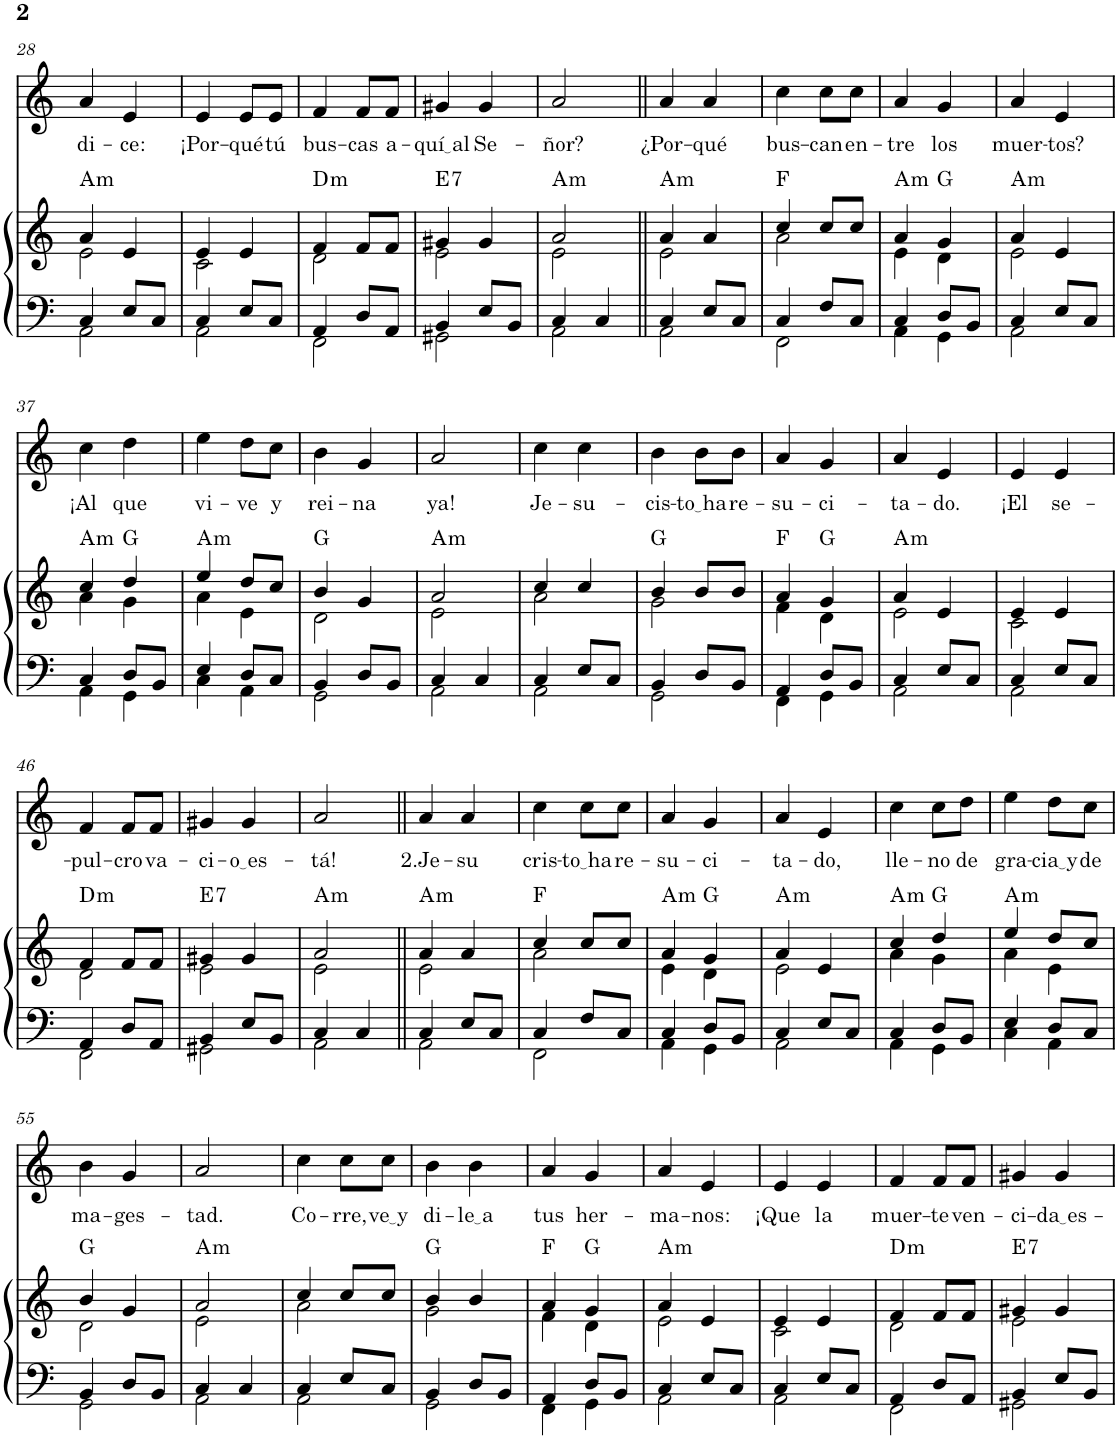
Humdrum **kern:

**kern	**kern	**harte	**kern	**text
*part2	*part2	*part2	*part1	*part1
*staff3	*staff2	*	*staff1	*staff1
*I"Órgano	*	*	*I"Soprano	*
!!LO:PB:g=z
*clefF4	*clefG2	*	*clefG2	*
*k[]	*k[]	*	*k[]	*
*M2/4	*M2/4	*	*M2/4	*
=28	=28	=28	=28	=28
*^	*^	*	*	*
!	!	!	!	!LO:H:kt=m	!	!LO:LY:b
4C/	2AA\	4a/	2e\	A:min	4a/	di-
!	!	!	!	!	!	!LO:LY:b
8E/L	.	4e/	.	.	4e/	-ce:
8C/J	.	.	.	.	.	.
=29	=29	=29	=29	=29	=29	=29
!	!	!	!	!	!	!LO:LY:b
4C/	2AA\	4e/	2c\	.	4e/	¡Por-
!	!	!	!	!	!	!LO:LY:b
8E/L	.	4e/	.	.	8e/L	-qué
!	!	!	!	!	!	!LO:LY:b
8C/J	.	.	.	.	8e/J	tú
=30	=30	=30	=30	=30	=30	=30
!	!	!	!	!LO:H:kt=m	!	!LO:LY:b
4AA/	2FF\	4f/	2d\	D:min	4f/	bus-
!	!	!	!	!	!	!LO:LY:b
8D/L	.	8f/L	.	.	8f/L	-cas
!	!	!	!	!	!	!LO:LY:b
8AA/J	.	8f/J	.	.	8f/J	a-
=31	=31	=31	=31	=31	=31	=31
!	!	!	!	!LO:H:kt=7	!	!LO:LY:b
4BB/	2GG#X\	4g#X/	2e\	E:7	4g#X/	quí al
!	!	!	!	!	!	!LO:LY:b
8E/L	.	4g#/	.	.	4g#/	Se-
8BB/J	.	.	.	.	.	.
=32	=32	=32	=32	=32	=32	=32
!	!	!	!	!LO:H:kt=m	!	!LO:LY:b
4C/	2AA\	2a/	2e\	A:min	2a/	-ñor?
4C/	.	.	.	.	.	.
=33||	=33||	=33||	=33||	=33||	=33||	=33||
*k[]	*	*k[]	*	*	*k[]	*
!	!	!	!	!LO:H:kt=m	!	!LO:LY:b
4C/	2AA\	4a/	2e\	A:min	4a/	¿Por-
!	!	!	!	!	!	!LO:LY:b
8E/L	.	4a/	.	.	4a/	-qué
8C/J	.	.	.	.	.	.
=34	=34	=34	=34	=34	=34	=34
!	!	!	!	!	!	!LO:LY:b
4C/	2FF\	4cc/	2a\	F:maj	4cc\	bus-
!	!	!	!	!	!	!LO:LY:b
8F/L	.	8cc/L	.	.	8cc\L	-can
!	!	!	!	!	!	!LO:LY:b
8C/J	.	8cc/J	.	.	8cc\J	en-
=35	=35	=35	=35	=35	=35	=35
!	!	!	!	!LO:H:kt=m	!	!LO:LY:b
4C/	4AA\	4a/	4e\	A:min	4a/	-tre
!	!	!	!	!	!	!LO:LY:b
8D/L	4GG\	4g/	4d\	G:maj	4g/	los
8BB/J	.	.	.	.	.	.
=36	=36	=36	=36	=36	=36	=36
!	!	!	!	!LO:H:kt=m	!	!LO:LY:b
4C/	2AA\	4a/	2e\	A:min	4a/	muer-
!	!	!	!	!	!	!LO:LY:b
8E/L	.	4e/	.	.	4e/	-tos?
8C/J	.	.	.	.	.	.
!!LO:LB:g=z
=37	=37	=37	=37	=37	=37	=37
!	!	!	!	!LO:H:kt=m	!	!LO:LY:b
4C/	4AA\	4cc/	4a\	A:min	4cc\	¡Al
!	!	!	!	!	!	!LO:LY:b
8D/L	4GG\	4dd/	4g\	G:maj	4dd\	que
8BB/J	.	.	.	.	.	.
=38	=38	=38	=38	=38	=38	=38
!	!	!	!	!LO:H:kt=m	!	!LO:LY:b
4E/	4C\	4ee/	4a\	A:min	4ee\	vi-
!	!	!	!	!	!	!LO:LY:b
8D/L	4AA\	8dd/L	4e\	.	8dd\L	-ve
!	!	!	!	!	!	!LO:LY:b
8C/J	.	8cc/J	.	.	8cc\J	y
=39	=39	=39	=39	=39	=39	=39
!	!	!	!	!	!	!LO:LY:b
4BB/	2GG\	4b/	2d\	G:maj	4b\	rei-
!	!	!	!	!	!	!LO:LY:b
8D/L	.	4g/	.	.	4g/	-na
8BB/J	.	.	.	.	.	.
=40	=40	=40	=40	=40	=40	=40
!	!	!	!	!LO:H:kt=m	!	!LO:LY:b
4C/	2AA\	2a/	2e\	A:min	2a/	ya!
4C/	.	.	.	.	.	.
=41	=41	=41	=41	=41	=41	=41
!	!	!	!	!	!	!LO:LY:b
4C/	2AA\	4cc/	2a\	.	4cc\	Je-
!	!	!	!	!	!	!LO:LY:b
8E/L	.	4cc/	.	.	4cc\	-su-
8C/J	.	.	.	.	.	.
=42	=42	=42	=42	=42	=42	=42
!	!	!	!	!	!	!LO:LY:b
4BB/	2GG\	4b/	2g\	G:maj	4b\	-cis-
!	!	!	!	!	!	!LO:LY:b
8D/L	.	8b/L	.	.	8b\L	to ha
!	!	!	!	!	!	!LO:LY:b
8BB/J	.	8b/J	.	.	8b\J	re-
=43	=43	=43	=43	=43	=43	=43
!	!	!	!	!	!	!LO:LY:b
4AA/	4FF\	4a/	4f\	F:maj	4a/	-su-
!	!	!	!	!	!	!LO:LY:b
8D/L	4GG\	4g/	4d\	G:maj	4g/	-ci-
8BB/J	.	.	.	.	.	.
=44	=44	=44	=44	=44	=44	=44
!	!	!	!	!LO:H:kt=m	!	!LO:LY:b
4C/	2AA\	4a/	2e\	A:min	4a/	-ta-
!	!	!	!	!	!	!LO:LY:b
8E/L	.	4e/	.	.	4e/	-do.
8C/J	.	.	.	.	.	.
=45	=45	=45	=45	=45	=45	=45
!	!	!	!	!	!	!LO:LY:b
4C/	2AA\	4e/	2c\	.	4e/	¡El
!	!	!	!	!	!	!LO:LY:b
8E/L	.	4e/	.	.	4e/	se-
8C/J	.	.	.	.	.	.
!!LO:LB:g=z
=46	=46	=46	=46	=46	=46	=46
!	!	!	!	!LO:H:kt=m	!	!LO:LY:b
4AA/	2FF\	4f/	2d\	D:min	4f/	-pul-
!	!	!	!	!	!	!LO:LY:b
8D/L	.	8f/L	.	.	8f/L	-cro
!	!	!	!	!	!	!LO:LY:b
8AA/J	.	8f/J	.	.	8f/J	va-
=47	=47	=47	=47	=47	=47	=47
!	!	!	!	!LO:H:kt=7	!	!LO:LY:b
4BB/	2GG#X\	4g#X/	2e\	E:7	4g#X/	-ci-
!	!	!	!	!	!	!LO:LY:b
8E/L	.	4g#/	.	.	4g#/	o es
8BB/J	.	.	.	.	.	.
=48	=48	=48	=48	=48	=48	=48
!	!	!	!	!LO:H:kt=m	!	!LO:LY:b
4C/	2AA\	2a/	2e\	A:min	2a/	-tá!
4C/	.	.	.	.	.	.
=49||	=49||	=49||	=49||	=49||	=49||	=49||
!	!	!	!	!LO:H:kt=m	!	!LO:LY:b
4C/	2AA\	4a/	2e\	A:min	4a/	2.Je-
!	!	!	!	!	!	!LO:LY:b
8E/L	.	4a/	.	.	4a/	-su
8C/J	.	.	.	.	.	.
=50	=50	=50	=50	=50	=50	=50
!	!	!	!	!	!	!LO:LY:b
4C/	2FF\	4cc/	2a\	F:maj	4cc\	cris-
!	!	!	!	!	!	!LO:LY:b
8F/L	.	8cc/L	.	.	8cc\L	to ha
!	!	!	!	!	!	!LO:LY:b
8C/J	.	8cc/J	.	.	8cc\J	re-
=51	=51	=51	=51	=51	=51	=51
!	!	!	!	!LO:H:kt=m	!	!LO:LY:b
4C/	4AA\	4a/	4e\	A:min	4a/	-su-
!	!	!	!	!	!	!LO:LY:b
8D/L	4GG\	4g/	4d\	G:maj	4g/	-ci-
8BB/J	.	.	.	.	.	.
=52	=52	=52	=52	=52	=52	=52
!	!	!	!	!LO:H:kt=m	!	!LO:LY:b
4C/	2AA\	4a/	2e\	A:min	4a/	-ta-
!	!	!	!	!	!	!LO:LY:b
8E/L	.	4e/	.	.	4e/	-do,
8C/J	.	.	.	.	.	.
=53	=53	=53	=53	=53	=53	=53
!	!	!	!	!LO:H:kt=m	!	!LO:LY:b
4C/	4AA\	4cc/	4a\	A:min	4cc\	lle-
!	!	!	!	!	!	!LO:LY:b
8D/L	4GG\	4dd/	4g\	G:maj	8cc\L	-no
!	!	!	!	!	!	!LO:LY:b
8BB/J	.	.	.	.	8dd\J	de
=54	=54	=54	=54	=54	=54	=54
!	!	!	!	!LO:H:kt=m	!	!LO:LY:b
4E/	4C\	4ee/	4a\	A:min	4ee\	gra-
!	!	!	!	!	!	!LO:LY:b
8D/L	4AA\	8dd/L	4e\	.	8dd\L	cia y
!	!	!	!	!	!	!LO:LY:b
8C/J	.	8cc/J	.	.	8cc\J	de
!!LO:LB:g=z
=55	=55	=55	=55	=55	=55	=55
!	!	!	!	!	!	!LO:LY:b
4BB/	2GG\	4b/	2d\	G:maj	4b\	ma-
!	!	!	!	!	!	!LO:LY:b
8D/L	.	4g/	.	.	4g/	-ges-
8BB/J	.	.	.	.	.	.
=56	=56	=56	=56	=56	=56	=56
!	!	!	!	!LO:H:kt=m	!	!LO:LY:b
4C/	2AA\	2a/	2e\	A:min	2a/	-tad.
4C/	.	.	.	.	.	.
=57	=57	=57	=57	=57	=57	=57
!	!	!	!	!	!	!LO:LY:b
4C/	2AA\	4cc/	2a\	.	4cc\	Co-
!	!	!	!	!	!	!LO:LY:b
8E/L	.	8cc/L	.	.	8cc\L	-rre,
!	!	!	!	!	!	!LO:LY:b
8C/J	.	8cc/J	.	.	8cc\J	ve y
=58	=58	=58	=58	=58	=58	=58
!	!	!	!	!	!	!LO:LY:b
4BB/	2GG\	4b/	2g\	G:maj	4b\	di-
!	!	!	!	!	!	!LO:LY:b
8D/L	.	4b/	.	.	4b\	le a
8BB/J	.	.	.	.	.	.
=59	=59	=59	=59	=59	=59	=59
!	!	!	!	!	!	!LO:LY:b
4AA/	4FF\	4a/	4f\	F:maj	4a/	tus
!	!	!	!	!	!	!LO:LY:b
8D/L	4GG\	4g/	4d\	G:maj	4g/	her-
8BB/J	.	.	.	.	.	.
=60	=60	=60	=60	=60	=60	=60
!	!	!	!	!LO:H:kt=m	!	!LO:LY:b
4C/	2AA\	4a/	2e\	A:min	4a/	-ma-
!	!	!	!	!	!	!LO:LY:b
8E/L	.	4e/	.	.	4e/	-nos:
8C/J	.	.	.	.	.	.
=61	=61	=61	=61	=61	=61	=61
!	!	!	!	!	!	!LO:LY:b
4C/	2AA\	4e/	2c\	.	4e/	¡Que
!	!	!	!	!	!	!LO:LY:b
8E/L	.	4e/	.	.	4e/	la
8C/J	.	.	.	.	.	.
=62	=62	=62	=62	=62	=62	=62
!	!	!	!	!LO:H:kt=m	!	!LO:LY:b
4AA/	2FF\	4f/	2d\	D:min	4f/	muer-
!	!	!	!	!	!	!LO:LY:b
8D/L	.	8f/L	.	.	8f/L	-te
!	!	!	!	!	!	!LO:LY:b
8AA/J	.	8f/J	.	.	8f/J	ven-
=63	=63	=63	=63	=63	=63	=63
!	!	!	!	!LO:H:kt=7	!	!LO:LY:b
4BB/	2GG#X\	4g#X/	2e\	E:7	4g#X/	-ci-
!	!	!	!	!	!	!LO:LY:b
8E/L	.	4g#/	.	.	4g#/	da es
8BB/J	.	.	.	.	.	.
*v	*v	*	*	*	*	*
*	*v	*v	*	*	*
=	=	=	=	=
*-	*-	*-	*-	*-
